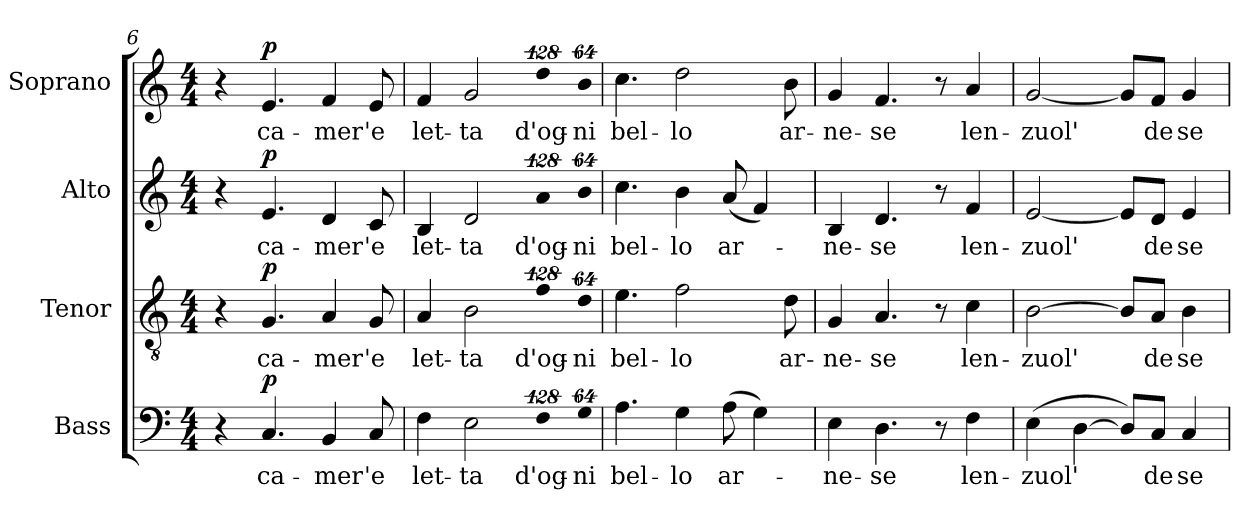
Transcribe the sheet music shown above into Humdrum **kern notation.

**kern	**text	**dynam	**kern	**text	**dynam	**kern	**text	**dynam	**kern	**text	**dynam
*part4	*part4	*part4	*part3	*part3	*part3	*part2	*part2	*part2	*part1	*part1	*part1
*staff4	*staff4	*staff4	*staff3	*staff3	*staff3	*staff2	*staff2	*staff2	*staff1	*staff1	*staff1
*I"Bass	*	*	*I"Tenor	*	*	*I"Alto	*	*	*I"Soprano	*	*
*I'B.	*	*	*I'T.	*	*	*I'A.	*	*	*I'S.	*	*
*clefF4	*	*	*clefGv2	*	*	*clefG2	*	*	*clefG2	*	*
*	*	*	*ITrd7c12	*	*	*	*	*	*	*	*
*k[]	*	*	*k[]	*	*	*k[]	*	*	*k[]	*	*
*C:	*	*	*C:	*	*	*C:	*	*	*C:	*	*
*M4/4	*	*	*M4/4	*	*	*M4/4	*	*	*M4/4	*	*
=6	=6	=6	=6	=6	=6	=6	=6	=6	=6	=6	=6
4r	.	.	4r	.	.	4r	.	.	4r	.	.
!	!LO:LY:b:color=#000000	!	!	!	!	!	!	!	!	!	!
!	!	!	!	!LO:LY:b:color=#000000	!	!	!	!	!	!	!
!	!	!	!	!	!	!	!LO:LY:b:color=#000000	!	!	!	!
!	!	!	!	!	!	!	!	!	!	!LO:LY:b:color=#000000	!
4.Ci/	ca-	p	4.GGi/	ca-	p	4.ei/	ca-	p	4.ei/	ca-	p
!	!LO:LY:b:color=#000000	!	!	!	!	!	!	!	!	!	!
!	!	!	!	!LO:LY:b:color=#000000	!	!	!	!	!	!	!
!	!	!	!	!	!	!	!LO:LY:b:color=#000000	!	!	!	!
!	!	!	!	!	!	!	!	!	!	!LO:LY:b:color=#000000	!
4BBi/	-mer	.	4AAi/	-mer	.	4di/	-mer	.	4fi/	-mer	.
!	!LO:LY:b:color=#000000	!	!	!	!	!	!	!	!	!	!
!	!	!	!	!LO:LY:b:color=#000000	!	!	!	!	!	!	!
!	!	!	!	!	!	!	!LO:LY:b:color=#000000	!	!	!	!
!	!	!	!	!	!	!	!	!	!	!LO:LY:b:color=#000000	!
8Ci/	'e	.	8GGi/	'e	.	8ci/	'e	.	8ei/	'e	.
=7	=7	=7	=7	=7	=7	=7	=7	=7	=7	=7	=7
!	!LO:LY:b:color=#000000	!	!	!	!	!	!	!	!	!	!
!	!	!	!	!LO:LY:b:color=#000000	!	!	!	!	!	!	!
!	!	!	!	!	!	!	!LO:LY:b:color=#000000	!	!	!	!
!	!	!	!	!	!	!	!	!	!	!LO:LY:b:color=#000000	!
4Fi\	let-	.	4AAi/	let-	.	4Bi/	let-	.	4fi/	let-	.
!	!LO:LY:b:color=#000000	!	!	!	!	!	!	!	!	!	!
!	!	!	!	!LO:LY:b:color=#000000	!	!	!	!	!	!	!
!	!	!	!	!	!	!	!LO:LY:b:color=#000000	!	!	!	!
!	!	!	!	!	!	!	!	!	!	!LO:LY:b:color=#000000	!
2Ei\	-ta	.	2BBi\	-ta	.	2di/	-ta	.	2gi/	-ta	.
!LO:N:vis=4	!	!	!	!	!	!	!	!	!	!	!
!	!LO:LY:b:color=#000000	!	!LO:N:vis=4	!	!	!	!	!	!	!	!
!	!	!	!	!LO:LY:b:color=#000000	!	!LO:N:vis=4	!	!	!	!	!
!	!	!	!	!	!	!	!LO:LY:b:color=#000000	!	!LO:N:vis=4	!	!
!	!	!	!	!	!	!	!	!	!	!LO:LY:b:color=#000000	!
512%85Fi\	d'og-	.	512%85Fi\	d'og-	.	512%85ai/	d'og-	.	512%85ddi\	d'og-	.
!LO:N:vis=8	!	!	!	!	!	!	!	!	!	!	!
!	!LO:LY:b:color=#000000	!	!LO:N:vis=8	!	!	!	!	!	!	!	!
!	!	!	!	!LO:LY:b:color=#000000	!	!LO:N:vis=8	!	!	!	!	!
!	!	!	!	!	!	!	!LO:LY:b:color=#000000	!	!LO:N:vis=8	!	!
!	!	!	!	!	!	!	!	!	!	!LO:LY:b:color=#000000	!
512%43Gi\	-ni	.	512%43Di\	-ni	.	512%43bi\	-ni	.	512%43bi\	-ni	.
!!LO:LB:g=z
=8	=8	=8	=8	=8	=8	=8	=8	=8	=8	=8	=8
!	!LO:LY:b:color=#000000	!	!	!	!	!	!	!	!	!	!
!	!	!	!	!LO:LY:b:color=#000000	!	!	!	!	!	!	!
!	!	!	!	!	!	!	!LO:LY:b:color=#000000	!	!	!	!
!	!	!	!	!	!	!	!	!	!	!LO:LY:b:color=#000000	!
4.Ai\	bel-	.	4.Ei\	bel-	.	4.cci\	bel-	.	4.cci\	bel-	.
!	!LO:LY:b:color=#000000	!	!	!	!	!	!	!	!	!	!
!	!	!	!	!LO:LY:b:color=#000000	!	!	!	!	!	!	!
!	!	!	!	!	!	!	!LO:LY:b:color=#000000	!	!	!	!
!	!	!	!	!	!	!	!	!	!	!LO:LY:b:color=#000000	!
4Gi\	-lo	.	2Fi\	-lo	.	4bi\	-lo	.	2ddi\	-lo	.
!	!LO:LY:b:color=#000000	!	!	!	!	!	!	!	!	!	!
!	!	!	!	!	!	!	!LO:LY:b:color=#000000	!	!	!	!
(8Ai\	ar-	.	.	.	.	(8ai/	ar-	.	.	.	.
4Gi\)	.	.	.	.	.	4fi/)	.	.	.	.	.
!	!	!	!	!LO:LY:b:color=#000000	!	!	!	!	!	!	!
!	!	!	!	!	!	!	!	!	!	!LO:LY:b:color=#000000	!
.	.	.	8Di\	ar-	.	.	.	.	8bi\	ar-	.
=9	=9	=9	=9	=9	=9	=9	=9	=9	=9	=9	=9
!	!LO:LY:b:color=#000000	!	!	!	!	!	!	!	!	!	!
!	!	!	!	!LO:LY:b:color=#000000	!	!	!	!	!	!	!
!	!	!	!	!	!	!	!LO:LY:b:color=#000000	!	!	!	!
!	!	!	!	!	!	!	!	!	!	!LO:LY:b:color=#000000	!
4Ei\	-ne-	.	4GGi/	-ne-	.	4Bi/	-ne-	.	4gi/	-ne-	.
!	!LO:LY:b:color=#000000	!	!	!	!	!	!	!	!	!	!
!	!	!	!	!LO:LY:b:color=#000000	!	!	!	!	!	!	!
!	!	!	!	!	!	!	!LO:LY:b:color=#000000	!	!	!	!
!	!	!	!	!	!	!	!	!	!	!LO:LY:b:color=#000000	!
4.Di\	-se	.	4.AAi/	-se	.	4.di/	-se	.	4.fi/	-se	.
8r	.	.	8r	.	.	8r	.	.	8r	.	.
!	!LO:LY:b:color=#000000	!	!	!	!	!	!	!	!	!	!
!	!	!	!	!LO:LY:b:color=#000000	!	!	!	!	!	!	!
!	!	!	!	!	!	!	!LO:LY:b:color=#000000	!	!	!	!
!	!	!	!	!	!	!	!	!	!	!LO:LY:b:color=#000000	!
4Fi\	len-	.	4Ci\	len-	.	4fi/	len-	.	4ai/	len-	.
=10	=10	=10	=10	=10	=10	=10	=10	=10	=10	=10	=10
!	!LO:LY:b:color=#000000	!	!	!	!	!	!	!	!	!	!
!	!	!	!	!LO:LY:b:color=#000000	!	!	!	!	!	!	!
!	!	!	!	!	!	!	!LO:LY:b:color=#000000	!	!	!	!
!	!	!	!	!	!	!	!	!	!	!LO:LY:b:color=#000000	!
(4Ei\	-zuol'	.	[>2BBi\	-zuol'	.	[<2ei/	-zuol'	.	[<2gi/	-zuol'	.
[>4Di\	.	.	.	.	.	.	.	.	.	.	.
8Di/L])	.	.	8BBi/L]	.	.	8ei/L]	.	.	8gi/L]	.	.
!	!LO:LY:b:color=#000000	!	!	!	!	!	!	!	!	!	!
!	!	!	!	!LO:LY:b:color=#000000	!	!	!	!	!	!	!
!	!	!	!	!	!	!	!LO:LY:b:color=#000000	!	!	!	!
!	!	!	!	!	!	!	!	!	!	!LO:LY:b:color=#000000	!
8Ci/J	de	.	8AAi/J	de	.	8di/J	de	.	8fi/J	de	.
!	!LO:LY:b:color=#000000	!	!	!	!	!	!	!	!	!	!
!	!	!	!	!LO:LY:b:color=#000000	!	!	!	!	!	!	!
!	!	!	!	!	!	!	!LO:LY:b:color=#000000	!	!	!	!
!	!	!	!	!	!	!	!	!	!	!LO:LY:b:color=#000000	!
4Ci/	se-	.	4BBi\	se-	.	4ei/	se-	.	4gi/	se-	.
=	=	=	=	=	=	=	=	=	=	=	=
*-	*-	*-	*-	*-	*-	*-	*-	*-	*-	*-	*-
